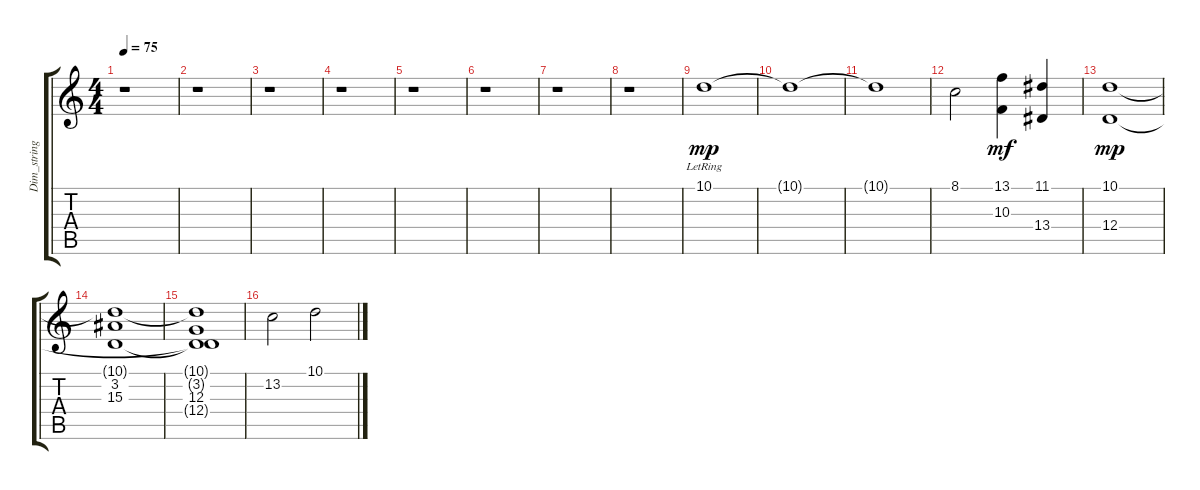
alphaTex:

\track ("Dim_string" "Dim_string") {instrument stringensemble1}
\staff {score tabs}
\tuning (E4 B3 G3 D3 A2 E2) {hide}
\ts (4 4)
\tempo 75
\clef g2
\ks c
r.1{dy p} |
r.1 |
r.1 |
r.1 |
r.1 |
r.1 |
r.1 |
r.1 |
10.1{lr}.1{dy mp} |
10.1{t}.1 |
10.1{t}.1 |
8.1.2 (13.1 10.3).4{dy mf} (11.1 13.4).4 |
(10.1 12.4).1{dy mp} |
(10.1{t} 3.2 15.3).1 |
(10.1{t} 3.2{t} 12.3 12.4{t}).1 |
13.2.2 10.1.2
